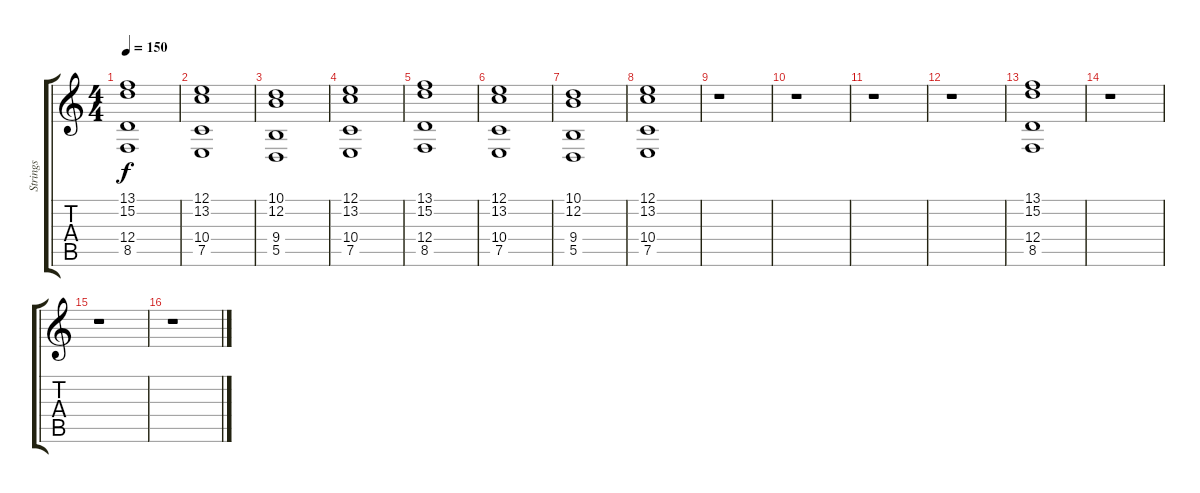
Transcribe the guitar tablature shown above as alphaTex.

\track ("Strings" "Strings") {instrument lead6voice}
\staff {score tabs}
\tuning (E4 B3 G3 D3 A2 E2) {hide}
\ts (4 4)
\tempo 150
\clef g2
\ks c
(13.1 15.2 12.4 8.5).1{dy f} |
(12.1 13.2 10.4 7.5).1 |
(10.1 12.2 9.4 5.5).1 |
(12.1 13.2 10.4 7.5).1 |
(13.1 15.2 12.4 8.5).1 |
(12.1 13.2 10.4 7.5).1 |
(10.1 12.2 9.4 5.5).1 |
(12.1 13.2 10.4 7.5).1 |
r.1 |
r.1 |
r.1 |
r.1 |
(13.1 15.2 12.4 8.5).1 |
r.1 |
r.1 |
r.1
